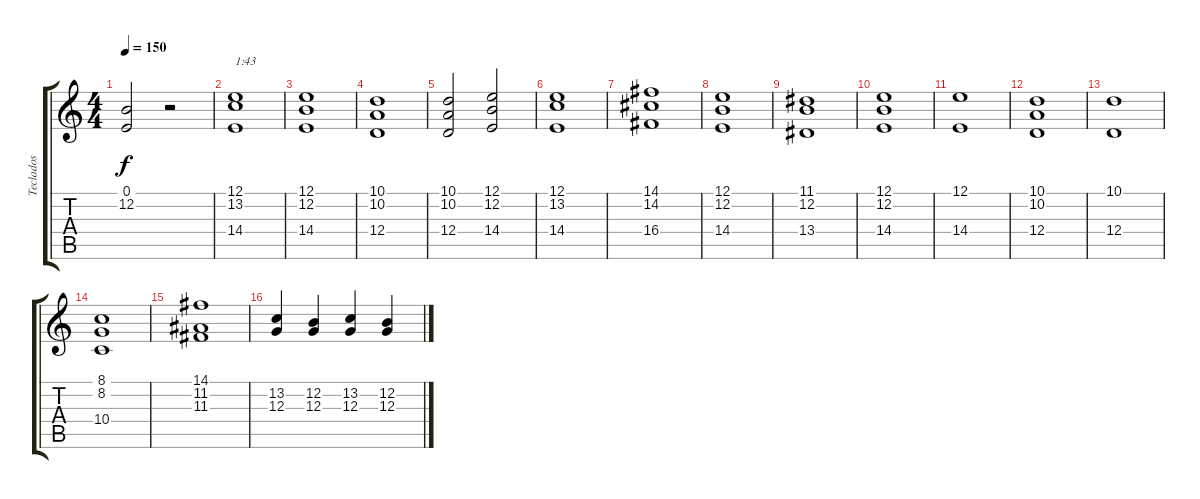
\track ("Teclados" "Teclados") {instrument synthstrings1}
\staff {score tabs}
\tuning (E4 B3 G3 D3 A2 E2) {hide}
\ts (4 4)
\tempo 150
\clef g2
\ks c
(0.1 12.2).2{dy f} r.2 |
(12.1 13.2 14.4).1{txt "1:43"} |
(12.1 12.2 14.4).1 |
(10.1 10.2 12.4).1 |
(10.1 10.2 12.4).2 (12.1 12.2 14.4).2 |
(12.1 13.2 14.4).1 |
(14.1 14.2 16.4).1 |
(12.1 12.2 14.4).1 |
(11.1 12.2 13.4).1 |
(12.1 12.2 14.4).1 |
(12.1 14.4).1 |
(10.1 10.2 12.4).1 |
(10.1 12.4).1 |
(8.1 8.2 10.4).1 |
(14.1 11.2 11.3).1 |
(13.2 12.3).4 (12.2 12.3).4 (13.2 12.3).4 (12.2 12.3).4
